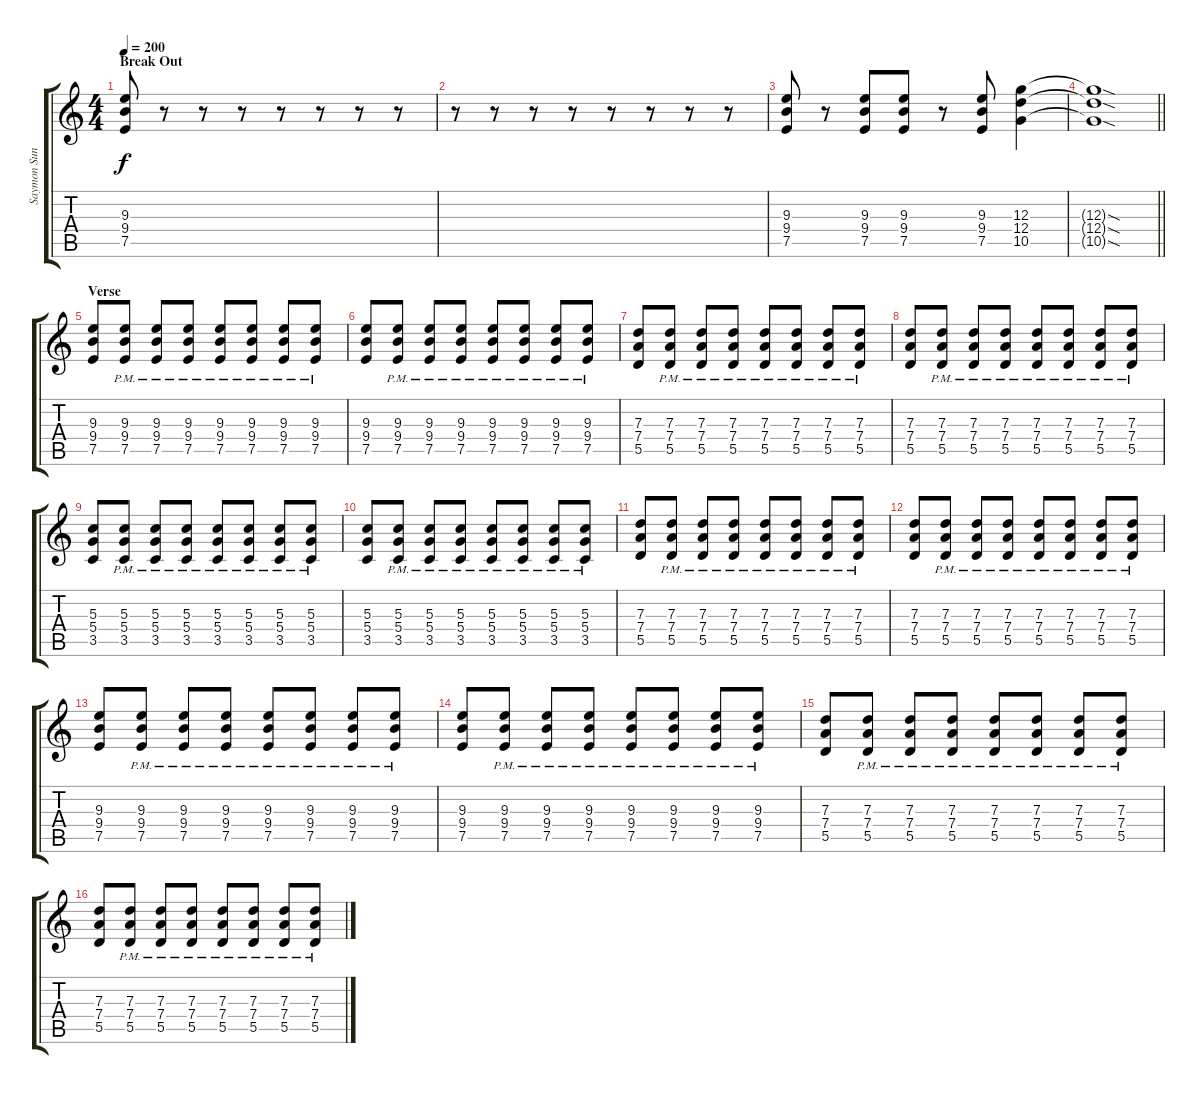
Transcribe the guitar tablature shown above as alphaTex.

\track ("Saymon Sundiam (Rhythm Guitar)" "Saymon Sun") {instrument distortionguitar}
\staff {score tabs}
\tuning (E4 B3 G3 D3 A2 E2) {hide}
\ts (4 4)
\section ("" "Break Out")
\tempo 200
\clef g2
\ks c
(9.3 9.4 7.5).8{dy f} r.8 r.8 r.8 r.8 r.8 r.8 r.8 |
r.8 r.8 r.8 r.8 r.8 r.8 r.8 r.8 |
(9.3 9.4 7.5).8 r.8 (9.3 9.4 7.5).8 (9.3 9.4 7.5).8 r.8 (9.3 9.4 7.5).8 (12.3 12.4 10.5).4 |
\barLineRight lightlight
(12.3{sod t} 12.4{sod t} 10.5{sod t}).1 |
\section ("" "Verse")
(9.3 9.4 7.5).8 (9.3{pm} 9.4{pm} 7.5{pm}).8 (9.3{pm} 9.4{pm} 7.5{pm}).8 (9.3{pm} 9.4{pm} 7.5{pm}).8 (9.3{pm} 9.4{pm} 7.5{pm}).8 (9.3{pm} 9.4{pm} 7.5{pm}).8 (9.3{pm} 9.4{pm} 7.5{pm}).8 (9.3{pm} 9.4{pm} 7.5{pm}).8 |
(9.3 9.4 7.5).8 (9.3{pm} 9.4{pm} 7.5{pm}).8 (9.3{pm} 9.4{pm} 7.5{pm}).8 (9.3{pm} 9.4{pm} 7.5{pm}).8 (9.3{pm} 9.4{pm} 7.5{pm}).8 (9.3{pm} 9.4{pm} 7.5{pm}).8 (9.3{pm} 9.4{pm} 7.5{pm}).8 (9.3{pm} 9.4{pm} 7.5{pm}).8 |
(7.3 7.4 5.5).8 (7.3{pm} 7.4{pm} 5.5{pm}).8 (7.3{pm} 7.4{pm} 5.5{pm}).8 (7.3{pm} 7.4{pm} 5.5{pm}).8 (7.3{pm} 7.4{pm} 5.5{pm}).8 (7.3{pm} 7.4{pm} 5.5{pm}).8 (7.3{pm} 7.4{pm} 5.5{pm}).8 (7.3{pm} 7.4{pm} 5.5{pm}).8 |
(7.3 7.4 5.5).8 (7.3{pm} 7.4{pm} 5.5{pm}).8 (7.3{pm} 7.4{pm} 5.5{pm}).8 (7.3{pm} 7.4{pm} 5.5{pm}).8 (7.3{pm} 7.4{pm} 5.5{pm}).8 (7.3{pm} 7.4{pm} 5.5{pm}).8 (7.3{pm} 7.4{pm} 5.5{pm}).8 (7.3{pm} 7.4{pm} 5.5{pm}).8 |
(5.3 5.4 3.5).8 (5.3{pm} 5.4{pm} 3.5{pm}).8 (5.3{pm} 5.4{pm} 3.5{pm}).8 (5.3{pm} 5.4{pm} 3.5{pm}).8 (5.3{pm} 5.4{pm} 3.5{pm}).8 (5.3{pm} 5.4{pm} 3.5{pm}).8 (5.3{pm} 5.4{pm} 3.5{pm}).8 (5.3{pm} 5.4{pm} 3.5{pm}).8 |
(5.3 5.4 3.5).8 (5.3{pm} 5.4{pm} 3.5{pm}).8 (5.3{pm} 5.4{pm} 3.5{pm}).8 (5.3{pm} 5.4{pm} 3.5{pm}).8 (5.3{pm} 5.4{pm} 3.5{pm}).8 (5.3{pm} 5.4{pm} 3.5{pm}).8 (5.3{pm} 5.4{pm} 3.5{pm}).8 (5.3{pm} 5.4{pm} 3.5{pm}).8 |
(7.3 7.4 5.5).8 (7.3{pm} 7.4{pm} 5.5{pm}).8 (7.3{pm} 7.4{pm} 5.5{pm}).8 (7.3{pm} 7.4{pm} 5.5{pm}).8 (7.3{pm} 7.4{pm} 5.5{pm}).8 (7.3{pm} 7.4{pm} 5.5{pm}).8 (7.3{pm} 7.4{pm} 5.5{pm}).8 (7.3{pm} 7.4{pm} 5.5{pm}).8 |
(7.3 7.4 5.5).8 (7.3{pm} 7.4{pm} 5.5{pm}).8 (7.3{pm} 7.4{pm} 5.5{pm}).8 (7.3{pm} 7.4{pm} 5.5{pm}).8 (7.3{pm} 7.4{pm} 5.5{pm}).8 (7.3{pm} 7.4{pm} 5.5{pm}).8 (7.3{pm} 7.4{pm} 5.5{pm}).8 (7.3{pm} 7.4{pm} 5.5{pm}).8 |
(9.3 9.4 7.5).8 (9.3{pm} 9.4{pm} 7.5{pm}).8 (9.3{pm} 9.4{pm} 7.5{pm}).8 (9.3{pm} 9.4{pm} 7.5{pm}).8 (9.3{pm} 9.4{pm} 7.5{pm}).8 (9.3{pm} 9.4{pm} 7.5{pm}).8 (9.3{pm} 9.4{pm} 7.5{pm}).8 (9.3{pm} 9.4{pm} 7.5{pm}).8 |
(9.3 9.4 7.5).8 (9.3{pm} 9.4{pm} 7.5{pm}).8 (9.3{pm} 9.4{pm} 7.5{pm}).8 (9.3{pm} 9.4{pm} 7.5{pm}).8 (9.3{pm} 9.4{pm} 7.5{pm}).8 (9.3{pm} 9.4{pm} 7.5{pm}).8 (9.3{pm} 9.4{pm} 7.5{pm}).8 (9.3{pm} 9.4{pm} 7.5{pm}).8 |
(7.3 7.4 5.5).8 (7.3{pm} 7.4{pm} 5.5{pm}).8 (7.3{pm} 7.4{pm} 5.5{pm}).8 (7.3{pm} 7.4{pm} 5.5{pm}).8 (7.3{pm} 7.4{pm} 5.5{pm}).8 (7.3{pm} 7.4{pm} 5.5{pm}).8 (7.3{pm} 7.4{pm} 5.5{pm}).8 (7.3{pm} 7.4{pm} 5.5{pm}).8 |
(7.3 7.4 5.5).8 (7.3{pm} 7.4{pm} 5.5{pm}).8 (7.3{pm} 7.4{pm} 5.5{pm}).8 (7.3{pm} 7.4{pm} 5.5{pm}).8 (7.3{pm} 7.4{pm} 5.5{pm}).8 (7.3{pm} 7.4{pm} 5.5{pm}).8 (7.3{pm} 7.4{pm} 5.5{pm}).8 (7.3{pm} 7.4{pm} 5.5{pm}).8
